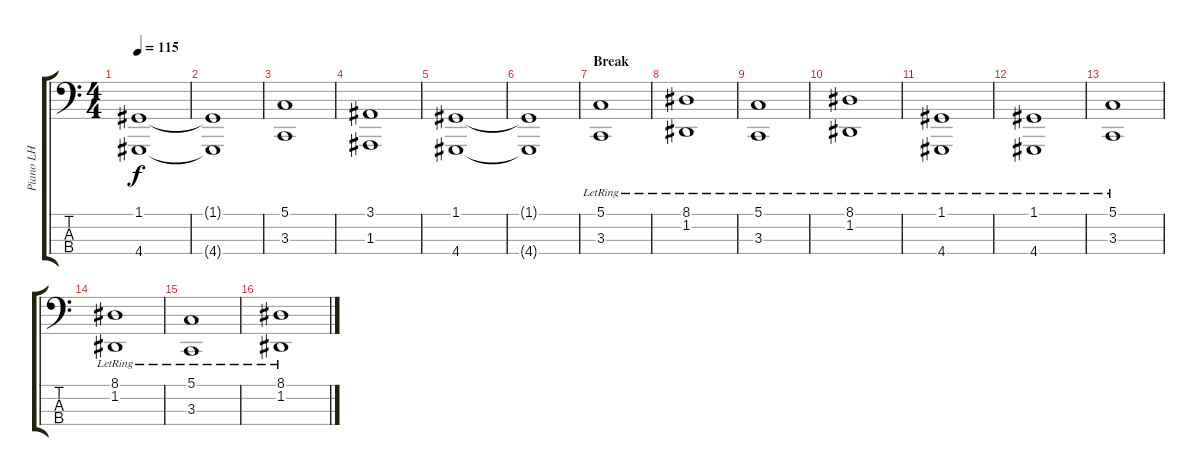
\track ("Piano LH" "Piano LH") {instrument acousticgrandpiano}
\staff {score tabs}
\tuning (G2 D2 A1 E1) {hide}
\ts (4 4)
\tempo 115
\clef f4
\ks c
(1.1 4.4).1{dy f} |
(1.1{t} 4.4{t}).1 |
(5.1 3.3).1 |
(3.1 1.3).1 |
(1.1 4.4).1 |
(1.1{t} 4.4{t}).1 |
\section ("" "Break")
(5.1{lr} 3.3{lr}).1 |
(8.1{lr} 1.2{lr}).1 |
(5.1{lr} 3.3{lr}).1 |
(8.1{lr} 1.2{lr}).1 |
(1.1{lr} 4.4{lr}).1 |
(1.1{lr} 4.4{lr}).1 |
(5.1{lr} 3.3{lr}).1 |
(8.1{lr} 1.2{lr}).1 |
(5.1{lr} 3.3{lr}).1 |
(8.1{lr} 1.2{lr}).1
